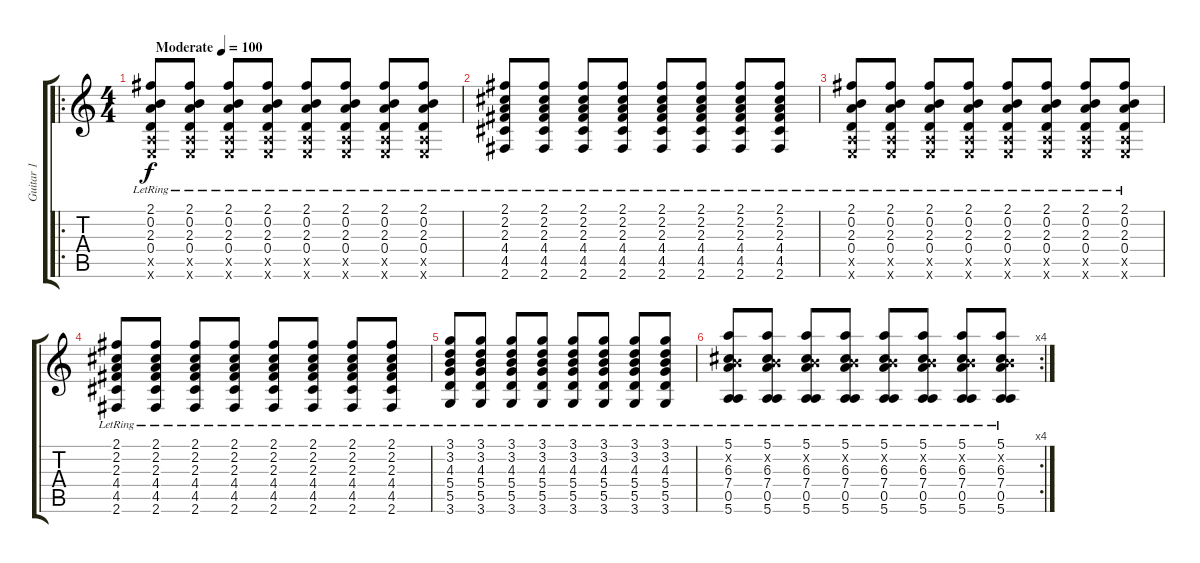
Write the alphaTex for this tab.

\track ("Guitar 1" "Guitar 1") {instrument electricguitarclean}
\staff {score tabs}
\tuning (E4 B3 G3 D3 A2 E2) {hide}
\ro
\ts (4 4)
\tempo (100 "Moderate")
\clef g2
\ks c
(2.1{lr} 0.2{lr} 2.3{lr} 0.4{lr} 0.5{x} 0.6{x}).8{dy f instrument electricguitarclean} (2.1{lr} 0.2{lr} 2.3{lr} 0.4{lr} 0.5{x} 0.6{x}).8 (2.1{lr} 0.2{lr} 2.3{lr} 0.4{lr} 0.5{x} 0.6{x}).8 (2.1{lr} 0.2{lr} 2.3{lr} 0.4{lr} 0.5{x} 0.6{x}).8 (2.1{lr} 0.2{lr} 2.3{lr} 0.4{lr} 0.5{x} 0.6{x}).8 (2.1{lr} 0.2{lr} 2.3{lr} 0.4{lr} 0.5{x} 0.6{x}).8 (2.1{lr} 0.2{lr} 2.3{lr} 0.4{lr} 0.5{x} 0.6{x}).8 (2.1{lr} 0.2{lr} 2.3{lr} 0.4{lr} 0.5{x} 0.6{x}).8 |
(2.1{lr} 2.2{lr} 2.3{lr} 4.4{lr} 4.5{lr} 2.6{lr}).8 (2.1{lr} 2.2{lr} 2.3{lr} 4.4{lr} 4.5{lr} 2.6{lr}).8 (2.1{lr} 2.2{lr} 2.3{lr} 4.4{lr} 4.5{lr} 2.6{lr}).8 (2.1{lr} 2.2{lr} 2.3{lr} 4.4{lr} 4.5{lr} 2.6{lr}).8 (2.1{lr} 2.2{lr} 2.3{lr} 4.4{lr} 4.5{lr} 2.6{lr}).8 (2.1{lr} 2.2{lr} 2.3{lr} 4.4{lr} 4.5{lr} 2.6{lr}).8 (2.1{lr} 2.2{lr} 2.3{lr} 4.4{lr} 4.5{lr} 2.6{lr}).8 (2.1{lr} 2.2{lr} 2.3{lr} 4.4{lr} 4.5{lr} 2.6{lr}).8 |
(2.1{lr} 0.2{lr} 2.3{lr} 0.4{lr} 0.5{x} 0.6{x}).8 (2.1{lr} 0.2{lr} 2.3{lr} 0.4{lr} 0.5{x} 0.6{x}).8 (2.1{lr} 0.2{lr} 2.3{lr} 0.4{lr} 0.5{x} 0.6{x}).8 (2.1{lr} 0.2{lr} 2.3{lr} 0.4{lr} 0.5{x} 0.6{x}).8 (2.1{lr} 0.2{lr} 2.3{lr} 0.4{lr} 0.5{x} 0.6{x}).8 (2.1{lr} 0.2{lr} 2.3{lr} 0.4{lr} 0.5{x} 0.6{x}).8 (2.1{lr} 0.2{lr} 2.3{lr} 0.4{lr} 0.5{x} 0.6{x}).8 (2.1{lr} 0.2{lr} 2.3{lr} 0.4{lr} 0.5{x} 0.6{x}).8 |
(2.1{lr} 2.2{lr} 2.3{lr} 4.4{lr} 4.5{lr} 2.6{lr}).8 (2.1{lr} 2.2{lr} 2.3{lr} 4.4{lr} 4.5{lr} 2.6{lr}).8 (2.1{lr} 2.2{lr} 2.3{lr} 4.4{lr} 4.5{lr} 2.6{lr}).8 (2.1{lr} 2.2{lr} 2.3{lr} 4.4{lr} 4.5{lr} 2.6{lr}).8 (2.1{lr} 2.2{lr} 2.3{lr} 4.4{lr} 4.5{lr} 2.6{lr}).8 (2.1{lr} 2.2{lr} 2.3{lr} 4.4{lr} 4.5{lr} 2.6{lr}).8 (2.1{lr} 2.2{lr} 2.3{lr} 4.4{lr} 4.5{lr} 2.6{lr}).8 (2.1{lr} 2.2{lr} 2.3{lr} 4.4{lr} 4.5{lr} 2.6{lr}).8 |
(3.1{lr} 3.2{lr} 4.3{lr} 5.4{lr} 5.5{lr} 3.6{lr}).8 (3.1{lr} 3.2{lr} 4.3{lr} 5.4{lr} 5.5{lr} 3.6{lr}).8 (3.1{lr} 3.2{lr} 4.3{lr} 5.4{lr} 5.5{lr} 3.6{lr}).8 (3.1{lr} 3.2{lr} 4.3{lr} 5.4{lr} 5.5{lr} 3.6{lr}).8 (3.1{lr} 3.2{lr} 4.3{lr} 5.4{lr} 5.5{lr} 3.6{lr}).8 (3.1{lr} 3.2{lr} 4.3{lr} 5.4{lr} 5.5{lr} 3.6{lr}).8 (3.1{lr} 3.2{lr} 4.3{lr} 5.4{lr} 5.5{lr} 3.6{lr}).8 (3.1{lr} 3.2{lr} 4.3{lr} 5.4{lr} 5.5{lr} 3.6{lr}).8 |
\rc 4
(5.1 0.2{x} 6.3{lr} 7.4{lr} 0.5 5.6{lr}).8 (5.1 0.2{x} 6.3{lr} 7.4{lr} 0.5 5.6{lr}).8 (5.1 0.2{x} 6.3{lr} 7.4{lr} 0.5 5.6{lr}).8 (5.1 0.2{x} 6.3{lr} 7.4{lr} 0.5 5.6{lr}).8 (5.1 0.2{x} 6.3{lr} 7.4{lr} 0.5 5.6{lr}).8 (5.1 0.2{x} 6.3{lr} 7.4{lr} 0.5 5.6{lr}).8 (5.1 0.2{x} 6.3{lr} 7.4{lr} 0.5 5.6{lr}).8 (5.1 0.2{x} 6.3{lr} 7.4{lr} 0.5 5.6{lr}).8
